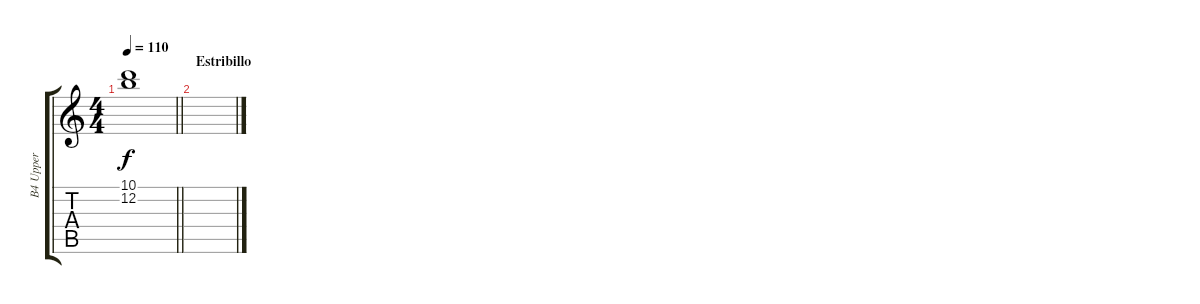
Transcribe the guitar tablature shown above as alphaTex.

\track ("B4 Upper" "B4 Upper") {instrument rockorgan}
\staff {score tabs}
\tuning (E5 B4 G4 D4 A3 E3) {hide}
\ts (4 4)
\tempo 110
\clef g2
\barLineRight lightlight
\ks c
(10.1{t} 12.2{t}).1{dy f} |
\section ("" "Estribillo")
